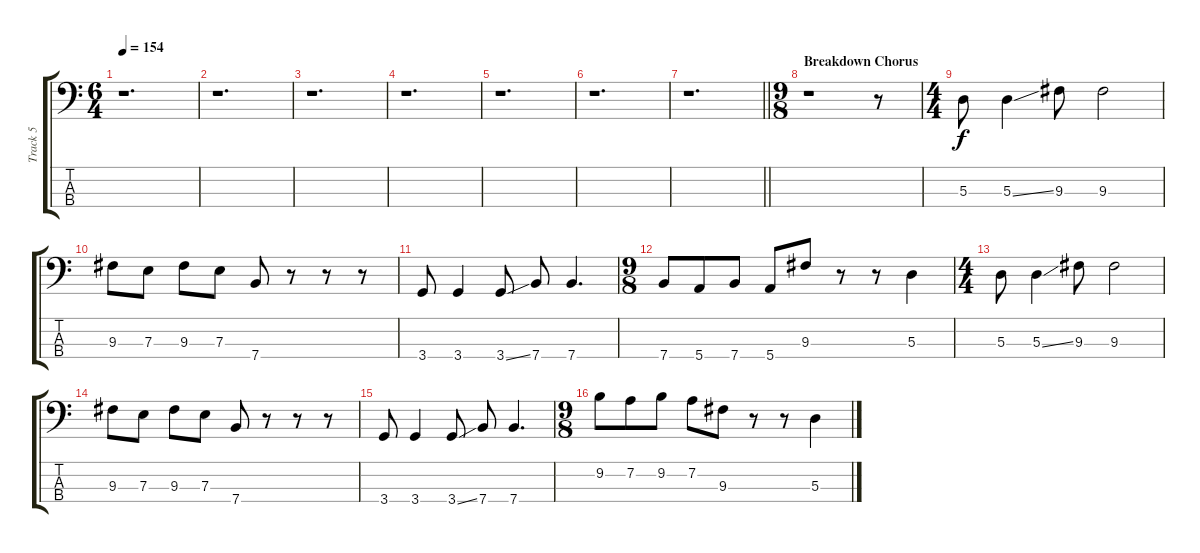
\track ("Track 5" "Track 5") {instrument electricbassfinger}
\staff {score tabs}
\tuning (G2 D2 A1 E1) {hide}
\ts (6 4)
\tempo 154
\clef f4
\ks c
r.1{d dy f} |
r.1{d} |
r.1{d} |
r.1{d} |
r.1{d} |
r.1{d} |
\barLineRight lightlight
r.1{d} |
\ts (9 8)
\section ("" "Breakdown Chorus")
r.1 r.8 |
\ts (4 4)
5.3.8 5.3{ss}.4 9.3.8 9.3.2 |
9.3.8 7.3.8 9.3.8 7.3.8 7.4.8 r.8 r.8 r.8 |
3.4.8 3.4.4 3.4{ss}.8 7.4.8 7.4.4{d} |
\ts (9 8)
7.4.8 5.4.8 7.4.8 5.4.8 9.3.8 r.8 r.8 5.3.4 |
\ts (4 4)
5.3.8 5.3{ss}.4 9.3.8 9.3.2 |
9.3.8 7.3.8 9.3.8 7.3.8 7.4.8 r.8 r.8 r.8 |
3.4.8 3.4.4 3.4{ss}.8 7.4.8 7.4.4{d} |
\ts (9 8)
9.2.8 7.2.8 9.2.8 7.2.8 9.3.8 r.8 r.8 5.3.4
